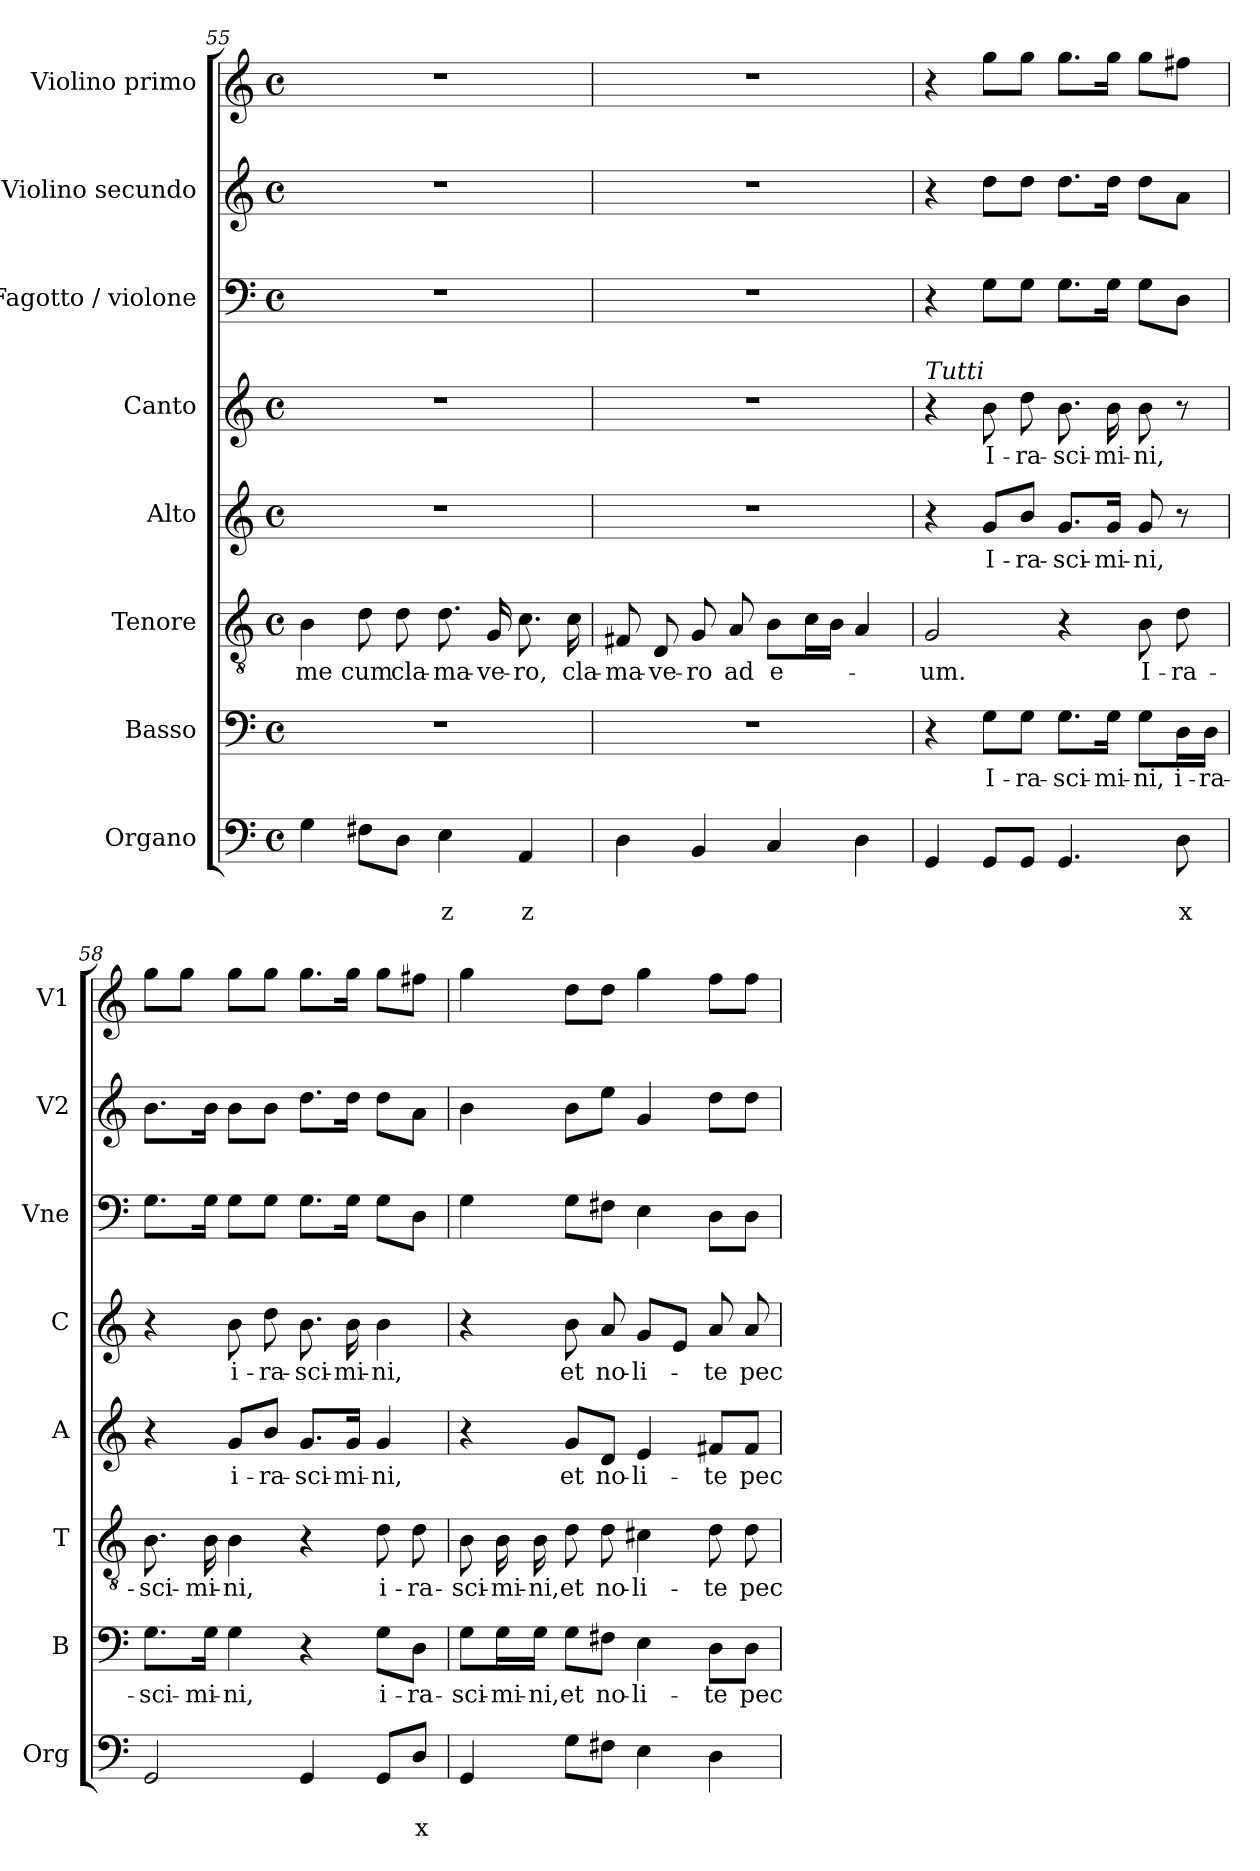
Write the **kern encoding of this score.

**kern	**text	**text	**kern	**text	**kern	**text	**kern	**text	**kern	**text	**kern	**kern	**kern
*part8	*part8	*part8	*part7	*part7	*part6	*part6	*part5	*part5	*part4	*part4	*part3	*part2	*part1
*staff8	*staff8	*staff8	*staff7	*staff7	*staff6	*staff6	*staff5	*staff5	*staff4	*staff4	*staff3	*staff2	*staff1
*I"Organo	*	*	*I"Basso	*	*I"Tenore	*	*I"Alto	*	*I"Canto	*	*I"Fagotto / violone	*I"Violino secundo	*I"Violino primo
*I'Org	*	*	*I'B	*	*I'T	*	*I'A	*	*I'C	*	*I'Vne	*I'V2	*I'V1
*clefF4	*	*	*clefF4	*	*clefGv2	*	*clefG2	*	*clefG2	*	*clefF4	*clefG2	*clefG2
*k[]	*	*	*k[]	*	*k[]	*	*k[]	*	*k[]	*	*k[]	*k[]	*k[]
*C:	*	*	*C:	*	*C:	*	*C:	*	*C:	*	*C:	*C:	*C:
*M4/4	*	*	*M4/4	*	*M4/4	*	*M4/4	*	*M4/4	*	*M4/4	*M4/4	*M4/4
*met(c)	*	*	*met(c)	*	*met(c)	*	*met(c)	*	*met(c)	*	*met(c)	*met(c)	*met(c)
=55	=55	=55	=55	=55	=55	=55	=55	=55	=55	=55	=55	=55	=55
!	!	!	!	!	!	!LO:LY:b	!	!	!	!	!	!	!
4G\	.	.	1r	.	4B\	me	1r	.	1r	.	1r	1r	1r
!	!	!	!	!	!	!LO:LY:b	!	!	!	!	!	!	!
8F#X\L	.	.	.	.	8d\	cum	.	.	.	.	.	.	.
!	!	!	!	!	!	!LO:LY:b	!	!	!	!	!	!	!
8D\J	.	.	.	.	8d\	cla-	.	.	.	.	.	.	.
!	!	!LO:LY:b	!	!	!	!LO:LY:b	!	!	!	!	!	!	!
4E\	.	z	.	.	8.d\	-ma-	.	.	.	.	.	.	.
!	!	!	!	!	!	!LO:LY:b	!	!	!	!	!	!	!
.	.	.	.	.	16G/	-ve-	.	.	.	.	.	.	.
!	!	!LO:LY:b	!	!	!	!LO:LY:b	!	!	!	!	!	!	!
4AA/	.	z	.	.	8.c\	-ro,	.	.	.	.	.	.	.
!	!	!	!	!	!	!LO:LY:b	!	!	!	!	!	!	!
.	.	.	.	.	16c\	cla-	.	.	.	.	.	.	.
!!LO:PB:g=z
=56	=56	=56	=56	=56	=56	=56	=56	=56	=56	=56	=56	=56	=56
!	!	!	!	!	!	!LO:LY:b	!	!	!	!	!	!	!
4D\	.	.	1r	.	8F#X/	-ma-	1r	.	1r	.	1r	1r	1r
!	!	!	!	!	!	!LO:LY:b	!	!	!	!	!	!	!
.	.	.	.	.	8D/	-ve-	.	.	.	.	.	.	.
!	!	!	!	!	!	!LO:LY:b	!	!	!	!	!	!	!
4BB/	.	.	.	.	8G/	-ro	.	.	.	.	.	.	.
!	!	!	!	!	!	!LO:LY:b	!	!	!	!	!	!	!
.	.	.	.	.	8A/	ad	.	.	.	.	.	.	.
!	!	!	!	!	!	!LO:LY:b	!	!	!	!	!	!	!
4C/	.	.	.	.	8B\L	e-	.	.	.	.	.	.	.
.	.	.	.	.	16c\L	.	.	.	.	.	.	.	.
.	.	.	.	.	16B\JJ	.	.	.	.	.	.	.	.
4D\	.	.	.	.	4A/	.	.	.	.	.	.	.	.
=57	=57	=57	=57	=57	=57	=57	=57	=57	=57	=57	=57	=57	=57
!	!	!	!	!	!	!	!	!	!LO:TX:a:i:t=Tutti	!	!	!	!
!	!	!	!	!	!	!LO:LY:b	!	!	!	!	!	!	!
4GG/	.	.	4r	.	2G/	-um.	4r	.	4r	.	4r	4r	4r
!	!	!	!	!LO:LY:b	!	!	!	!LO:LY:b	!	!LO:LY:b	!	!	!
8GG/L	.	.	8G\L	I-	.	.	8g/L	I-	8b\	I-	8G\L	8dd\L	8gg\L
!	!	!	!	!LO:LY:b	!	!	!	!LO:LY:b	!	!LO:LY:b	!	!	!
8GG/J	.	.	8G\J	-ra-	.	.	8b/J	-ra-	8dd\	-ra-	8G\J	8dd\J	8gg\J
!	!	!	!	!LO:LY:b	!	!	!	!LO:LY:b	!	!LO:LY:b	!	!	!
4.GG/	.	.	8.G\L	-sci-	4r	.	8.g/L	-sci-	8.b\	-sci-	8.G\L	8.dd\L	8.gg\L
!	!	!	!	!LO:LY:b	!	!	!	!LO:LY:b	!	!LO:LY:b	!	!	!
.	.	.	16G\Jk	-mi-	.	.	16g/Jk	-mi-	16b\	-mi-	16G\Jk	16dd\Jk	16gg\Jk
!	!	!	!	!LO:LY:b	!	!LO:LY:b	!	!LO:LY:b	!	!LO:LY:b	!	!	!
.	.	.	8G\L	-ni,	8B\	I-	8g/	-ni,	8b\	-ni,	8G\L	8dd\L	8gg\L
!	!	!LO:LY:b	!	!LO:LY:b	!	!LO:LY:b	!	!	!	!	!	!	!
8D\	.	x	16D\L	i-	8d\	-ra-	8r	.	8r	.	8D\J	8a\J	8ff#X\J
!	!	!	!	!LO:LY:b	!	!	!	!	!	!	!	!	!
.	.	.	16D\JJ	-ra-	.	.	.	.	.	.	.	.	.
=58	=58	=58	=58	=58	=58	=58	=58	=58	=58	=58	=58	=58	=58
!	!	!	!	!LO:LY:b	!	!LO:LY:b	!	!	!	!	!	!	!
2GG/	.	.	8.G\L	-sci-	8.B\	-sci-	4r	.	4r	.	8.G\L	8.b\L	8gg\L
.	.	.	.	.	.	.	.	.	.	.	.	.	8gg\J
!	!	!	!	!LO:LY:b	!	!LO:LY:b	!	!	!	!	!	!	!
.	.	.	16G\Jk	-mi-	16B\	-mi-	.	.	.	.	16G\Jk	16b\Jk	.
!	!	!	!	!LO:LY:b	!	!LO:LY:b	!	!LO:LY:b	!	!LO:LY:b	!	!	!
.	.	.	4G\	-ni,	4B\	-ni,	8g/L	i-	8b\	i-	8G\L	8b\L	8gg\L
!	!	!	!	!	!	!	!	!LO:LY:b	!	!LO:LY:b	!	!	!
.	.	.	.	.	.	.	8b/J	-ra-	8dd\	-ra-	8G\J	8b\J	8gg\J
!	!	!	!	!	!	!	!	!LO:LY:b	!	!LO:LY:b	!	!	!
4GG/	.	.	4r	.	4r	.	8.g/L	-sci-	8.b\	-sci-	8.G\L	8.dd\L	8.gg\L
!	!	!	!	!	!	!	!	!LO:LY:b	!	!LO:LY:b	!	!	!
.	.	.	.	.	.	.	16g/Jk	-mi-	16b\	-mi-	16G\Jk	16dd\Jk	16gg\Jk
!	!	!	!	!LO:LY:b	!	!LO:LY:b	!	!LO:LY:b	!	!LO:LY:b	!	!	!
8GG/L	.	.	8G\L	i-	8d\	i-	4g/	-ni,	4b\	-ni,	8G\L	8dd\L	8gg\L
!	!	!LO:LY:b	!	!LO:LY:b	!	!LO:LY:b	!	!	!	!	!	!	!
8D/J	.	x	8D\J	-ra-	8d\	-ra-	.	.	.	.	8D\J	8a\J	8ff#X\J
=59	=59	=59	=59	=59	=59	=59	=59	=59	=59	=59	=59	=59	=59
!	!	!	!	!LO:LY:b	!	!LO:LY:b	!	!	!	!	!	!	!
4GG/	.	.	8G\L	-sci-	8B\	-sci-	4r	.	4r	.	4G\	4b\	4gg\
!	!	!	!	!LO:LY:b	!	!LO:LY:b	!	!	!	!	!	!	!
.	.	.	16G\L	-mi-	16B\	-mi-	.	.	.	.	.	.	.
!	!	!	!	!LO:LY:b	!	!LO:LY:b	!	!	!	!	!	!	!
.	.	.	16G\JJ	-ni,	16B\	-ni,	.	.	.	.	.	.	.
!	!	!	!	!LO:LY:b	!	!LO:LY:b	!	!LO:LY:b	!	!LO:LY:b	!	!	!
8G\L	.	.	8G\L	et	8d\	et	8g/L	et	8b\	et	8G\L	8b\L	8dd\L
!	!	!	!	!LO:LY:b	!	!LO:LY:b	!	!LO:LY:b	!	!LO:LY:b	!	!	!
8F#X\J	.	.	8F#X\J	no-	8d\	no-	8d/J	no-	8a/	no-	8F#X\J	8ee\J	8dd\J
!	!	!	!	!LO:LY:b	!	!LO:LY:b	!	!LO:LY:b	!	!LO:LY:b	!	!	!
4E\	.	.	4E\	-li-	4c#X\	-li-	4e/	-li-	8g/L	-li-	4E\	4g/	4gg\
.	.	.	.	.	.	.	.	.	8e/J	.	.	.	.
!	!	!	!	!LO:LY:b	!	!LO:LY:b	!	!LO:LY:b	!	!LO:LY:b	!	!	!
4D\	.	.	8D\L	-te	8d\	-te	8f#X/L	-te	8a/	-te	8D\L	8dd\L	8ff\L
!	!	!	!	!LO:LY:b	!	!LO:LY:b	!	!LO:LY:b	!	!LO:LY:b	!	!	!
.	.	.	8D\J	pec-	8d\	pec-	8f#/J	pec-	8a/	pec-	8D\J	8dd\J	8ff\J
=	=	=	=	=	=	=	=	=	=	=	=	=	=
*-	*-	*-	*-	*-	*-	*-	*-	*-	*-	*-	*-	*-	*-
